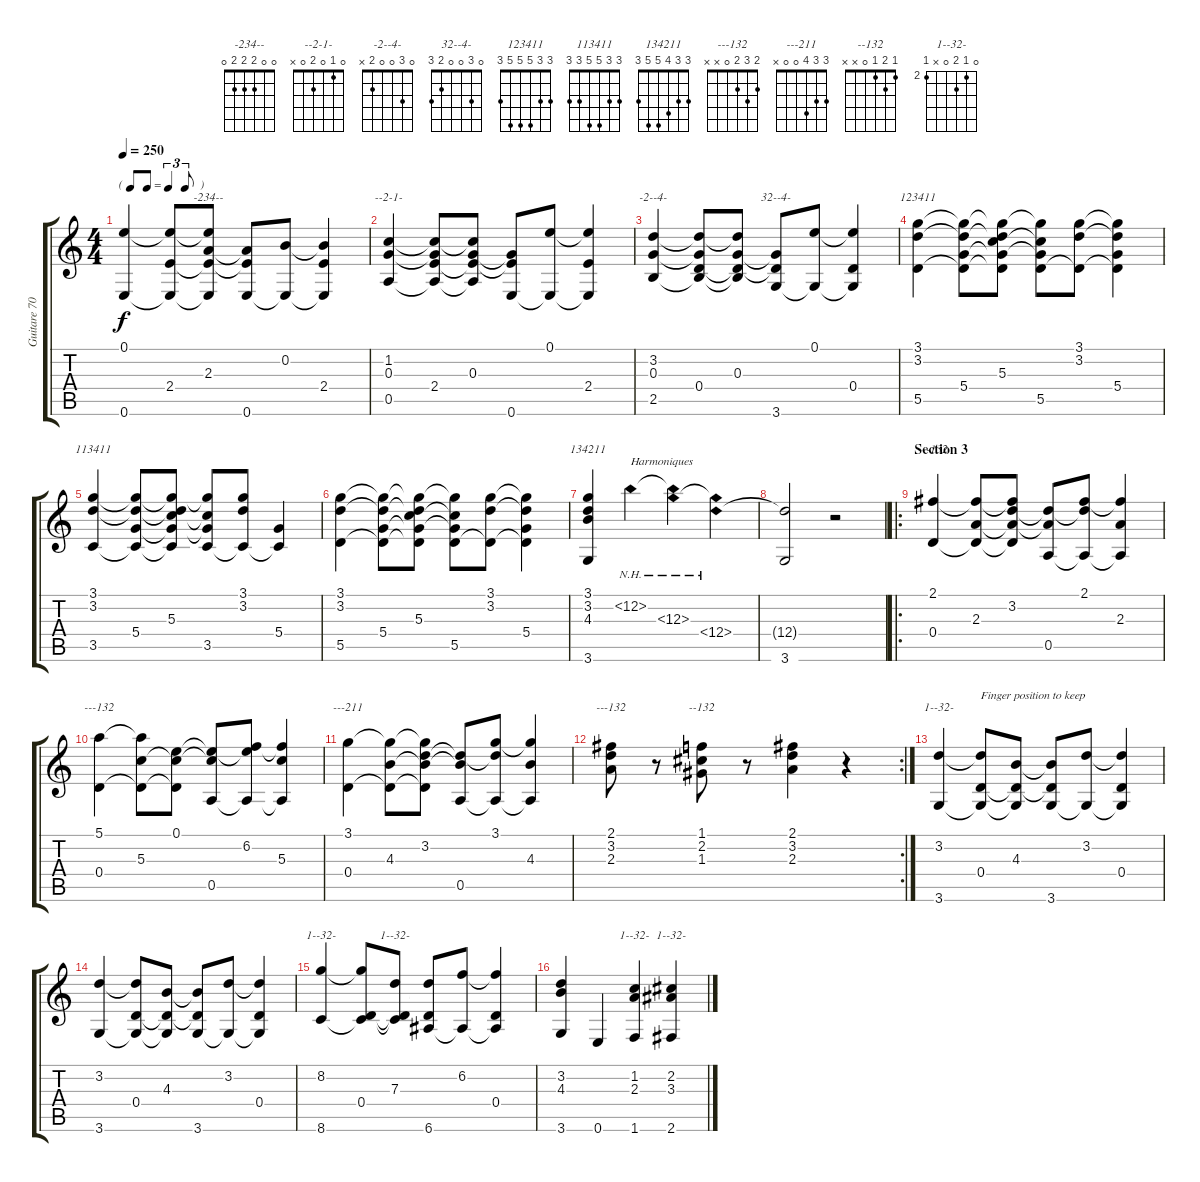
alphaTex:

\track ("Guitare 70s & Novembre 99" "Guitare 70") {instrument acousticguitarnylon}
\staff {score tabs}
\tuning (E4 B3 G3 D3 A2 E2) {hide}
\chord ("-234--" 0 0 2 2 2 0)
\chord ("--2-1-" 0 1 0 2 0 x)
\chord ("-2--4-" 0 3 0 0 2 x)
\chord ("32--4-" 0 3 0 0 2 3)
\chord ("123411" 3 3 5 5 5 3)
\chord ("113411" 3 3 5 5 3 3)
\chord ("134211" 3 3 4 5 5 3)
\chord ("---132" 2 3 2 0 0 x)
\chord ("---132" 5 6 5 0 0 x) {firstfret 5}
\chord ("---211" 3 3 4 0 0 x)
\chord ("---132" 2 3 2 0 x x)
\chord ("--132" 1 2 1 0 x x)
\chord ("1--32-" 0 3 4 0 x 3) {firstfret 3}
\chord ("1--32-" 0 8 9 0 x 8) {firstfret 8}
\chord ("1--32-" 0 6 7 0 x 6) {firstfret 6}
\chord ("1--32-" 0 1 2 0 x 1)
\chord ("1--32-" 0 2 3 0 x 2) {firstfret 2}
\ts (4 4)
\tf triplet8th
\tempo 250
\clef g2
\ks c
(0.1 0.6).4{dy f} (0.1{t} 2.4 0.6{t}).8 (0.1{t} 2.3 2.4{t} 0.6{t}).8{ch "-234--"} (2.3{t} 2.4{t} 0.6).8 (0.2 0.6{t}).8 (0.2{t} 2.4 0.6{t}).4 |
(1.2 0.3 0.5).4{ch "--2-1-"} (1.2{t} 0.3{t} 2.4 0.5{t}).8 (1.2{t} 0.3 2.4{t} 0.5{t}).8 (0.3{t} 2.4{t} 0.6).8 (0.1 0.6{t}).8 (0.1{t} 2.4 0.6{t}).4 |
(3.2 0.3 2.5).4{ch "-2--4-"} (3.2{t} 0.3{t} 0.4 2.5{t}).8 (3.2{t} 0.3 0.4{t} 2.5{t}).8 (0.3{t} 0.4{t} 3.6).8{ch "32--4-"} (0.1 3.6{t}).8 (0.1{t} 0.4 3.6{t}).4 |
(3.1 3.2 5.5).4{ch "123411"} (3.1{t} 3.2{t} 5.4 5.5{t}).8 (3.1{t} 3.2{t} 5.3 5.4{t} 5.5{t}).8 (3.1{t} 5.3{t} 5.4{t} 5.5).8 (3.1 3.2 5.5{t}).8 (3.1{t} 3.2{t} 5.4 5.5{t}).4 |
(3.1 3.2 3.5).4{ch "113411"} (3.1{t} 3.2{t} 5.4 3.5{t}).8 (3.1{t} 3.2{t} 5.3 5.4{t} 3.5{t}).8 (3.1{t} 5.3{t} 5.4{t} 3.5).8 (3.1 3.2 3.5{t}).8 (5.4 3.5{t}).4 |
(3.1 3.2 5.5).4 (3.1{t} 3.2{t} 5.4 5.5{t}).8 (3.1{t} 3.2{t} 5.3 5.4{t} 5.5{t}).8 (3.1{t} 5.3{t} 5.4{t} 5.5).8 (3.1 3.2 5.5{t}).8 (3.1{t} 3.2{t} 5.4 5.5{t}).4 |
(3.1 3.2 4.3 3.6).4{ch "134211"} 12.2{nh}.4{txt "Harmoniques"} (12.2{nh t} 12.3{nh}).4 (12.3{nh t} 12.4{nh}).4 |
(12.4{t} 3.6).2 r.2 |
\ro
\section ("" "Section 3")
(2.1 0.4).4{ch "---132"} (2.1{t} 2.3 0.4{t}).8 (2.1{t} 3.2 2.3{t} 0.4{t}).8 (3.2{t} 2.3{t} 0.5).8 (2.1 3.2{t} 0.5{t}).8 (2.1{t} 2.3 0.5{t}).4 |
(5.1 0.4).4{ch "---132"} (5.1{t} 5.3 0.4{t}).8 (0.1 5.3{t} 0.4{t}).8 (0.1{t} 5.3{t} 0.5).8 (0.1{t} 6.2 0.5{t}).8 (6.2{t} 5.3 0.5{t}).4 |
(3.1 0.4).4{ch "---211"} (3.1{t} 4.3 0.4{t}).8 (3.1{t} 3.2 4.3{t} 0.4{t}).8 (3.2{t} 4.3{t} 0.5).8 (3.1 3.2{t} 0.5{t}).8 (3.1{t} 4.3 0.5{t}).4 |
\rc 2
(2.1 3.2 2.3).8{ch "---132"} r.8 (1.1 2.2 1.3).8{ch "--132"} r.8 (2.1 3.2 2.3).4 r.4 |
(3.2 3.6).4{ch "1--32-"} (3.2{t} 0.4 3.6{t}).8{txt "Finger position to keep"} (4.3 0.4{t} 3.6{t}).8 (4.3{t} 0.4{t} 3.6).8 (3.2 3.6{t}).8 (3.2{t} 0.4 3.6{t}).4 |
(3.2 3.6).4 (3.2{t} 0.4 3.6{t}).8 (4.3 0.4{t} 3.6{t}).8 (4.3{t} 0.4{t} 3.6).8 (3.2 3.6{t}).8 (3.2{t} 0.4 3.6{t}).4 |
(8.2 8.6).4{ch "1--32-"} (8.2{t} 0.4 8.6{t}).8 (7.3 0.4{t} 8.6{t}).8{ch "1--32-"} (7.3{t} 0.4{t} 6.6).8 (6.2 6.6{t}).8 (6.2{t} 0.4 6.6{t}).4 |
(3.2 4.3 3.6).4 0.6.4 (1.2 2.3 1.6).4{ch "1--32-"} (2.2 3.3 2.6).4{ch "1--32-"}
